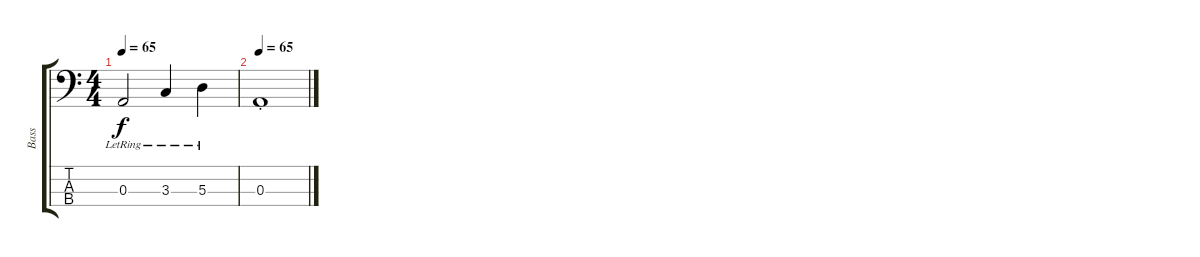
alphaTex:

\track ("Bass" "Bass") {instrument electricbassfinger}
\staff {score tabs}
\tuning (G2 D2 A1 E1) {hide}
\ts (4 4)
\tempo 65
\clef f4
\ks c
0.3{lr}.2{dy f} 3.3{lr}.4 5.3{lr}.4 |
\tempo 65
0.3{st}.1
